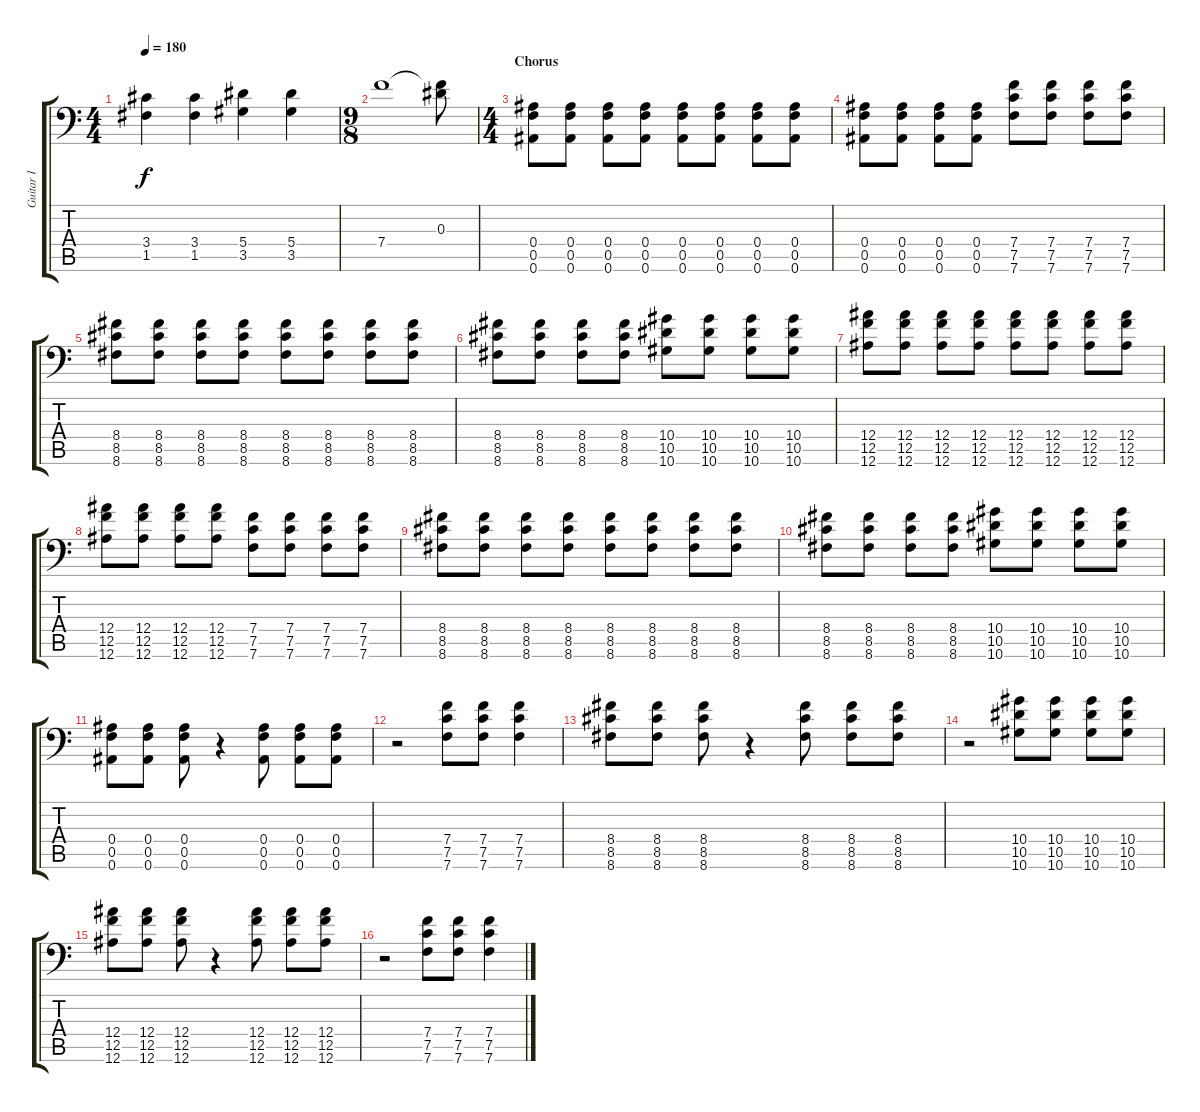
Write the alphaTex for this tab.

\track ("Guitar I" "Guitar I") {instrument distortionguitar}
\staff {score tabs}
\tuning (C4 G3 Eb3 Bb2 F2 Bb1) {hide}
\ts (4 4)
\tempo 180
\clef f4
\ks c
(3.4 1.5).4{dy f} (3.4 1.5).4 (5.4 3.5).4 (5.4 3.5).4 |
\ts (9 8)
7.4.1 (0.3 7.4{t}).8 |
\ts (4 4)
\section ("" "Chorus")
(0.4 0.5 0.6).8 (0.4 0.5 0.6).8 (0.4 0.5 0.6).8 (0.4 0.5 0.6).8 (0.4 0.5 0.6).8 (0.4 0.5 0.6).8 (0.4 0.5 0.6).8 (0.4 0.5 0.6).8 |
(0.4 0.5 0.6).8 (0.4 0.5 0.6).8 (0.4 0.5 0.6).8 (0.4 0.5 0.6).8 (7.4 7.5 7.6).8 (7.4 7.5 7.6).8 (7.4 7.5 7.6).8 (7.4 7.5 7.6).8 |
(8.4 8.5 8.6).8 (8.4 8.5 8.6).8 (8.4 8.5 8.6).8 (8.4 8.5 8.6).8 (8.4 8.5 8.6).8 (8.4 8.5 8.6).8 (8.4 8.5 8.6).8 (8.4 8.5 8.6).8 |
(8.4 8.5 8.6).8 (8.4 8.5 8.6).8 (8.4 8.5 8.6).8 (8.4 8.5 8.6).8 (10.4 10.5 10.6).8 (10.4 10.5 10.6).8 (10.4 10.5 10.6).8 (10.4 10.5 10.6).8 |
(12.4 12.5 12.6).8 (12.4 12.5 12.6).8 (12.4 12.5 12.6).8 (12.4 12.5 12.6).8 (12.4 12.5 12.6).8 (12.4 12.5 12.6).8 (12.4 12.5 12.6).8 (12.4 12.5 12.6).8 |
(12.4 12.5 12.6).8 (12.4 12.5 12.6).8 (12.4 12.5 12.6).8 (12.4 12.5 12.6).8 (7.4 7.5 7.6).8 (7.4 7.5 7.6).8 (7.4 7.5 7.6).8 (7.4 7.5 7.6).8 |
(8.4 8.5 8.6).8 (8.4 8.5 8.6).8 (8.4 8.5 8.6).8 (8.4 8.5 8.6).8 (8.4 8.5 8.6).8 (8.4 8.5 8.6).8 (8.4 8.5 8.6).8 (8.4 8.5 8.6).8 |
(8.4 8.5 8.6).8 (8.4 8.5 8.6).8 (8.4 8.5 8.6).8 (8.4 8.5 8.6).8 (10.4 10.5 10.6).8 (10.4 10.5 10.6).8 (10.4 10.5 10.6).8 (10.4 10.5 10.6).8 |
(0.4 0.5 0.6).8 (0.4 0.5 0.6).8 (0.4 0.5 0.6).8 r.4 (0.4 0.5 0.6).8 (0.4 0.5 0.6).8 (0.4 0.5 0.6).8 |
r.2 (7.4 7.5 7.6).8 (7.4 7.5 7.6).8 (7.4 7.5 7.6).4 |
(8.4 8.5 8.6).8 (8.4 8.5 8.6).8 (8.4 8.5 8.6).8 r.4 (8.4 8.5 8.6).8 (8.4 8.5 8.6).8 (8.4 8.5 8.6).8 |
r.2 (10.4 10.5 10.6).8 (10.4 10.5 10.6).8 (10.4 10.5 10.6).8 (10.4 10.5 10.6).8 |
(12.4 12.5 12.6).8 (12.4 12.5 12.6).8 (12.4 12.5 12.6).8 r.4 (12.4 12.5 12.6).8 (12.4 12.5 12.6).8 (12.4 12.5 12.6).8 |
r.2 (7.4 7.5 7.6).8 (7.4 7.5 7.6).8 (7.4 7.5 7.6).4
